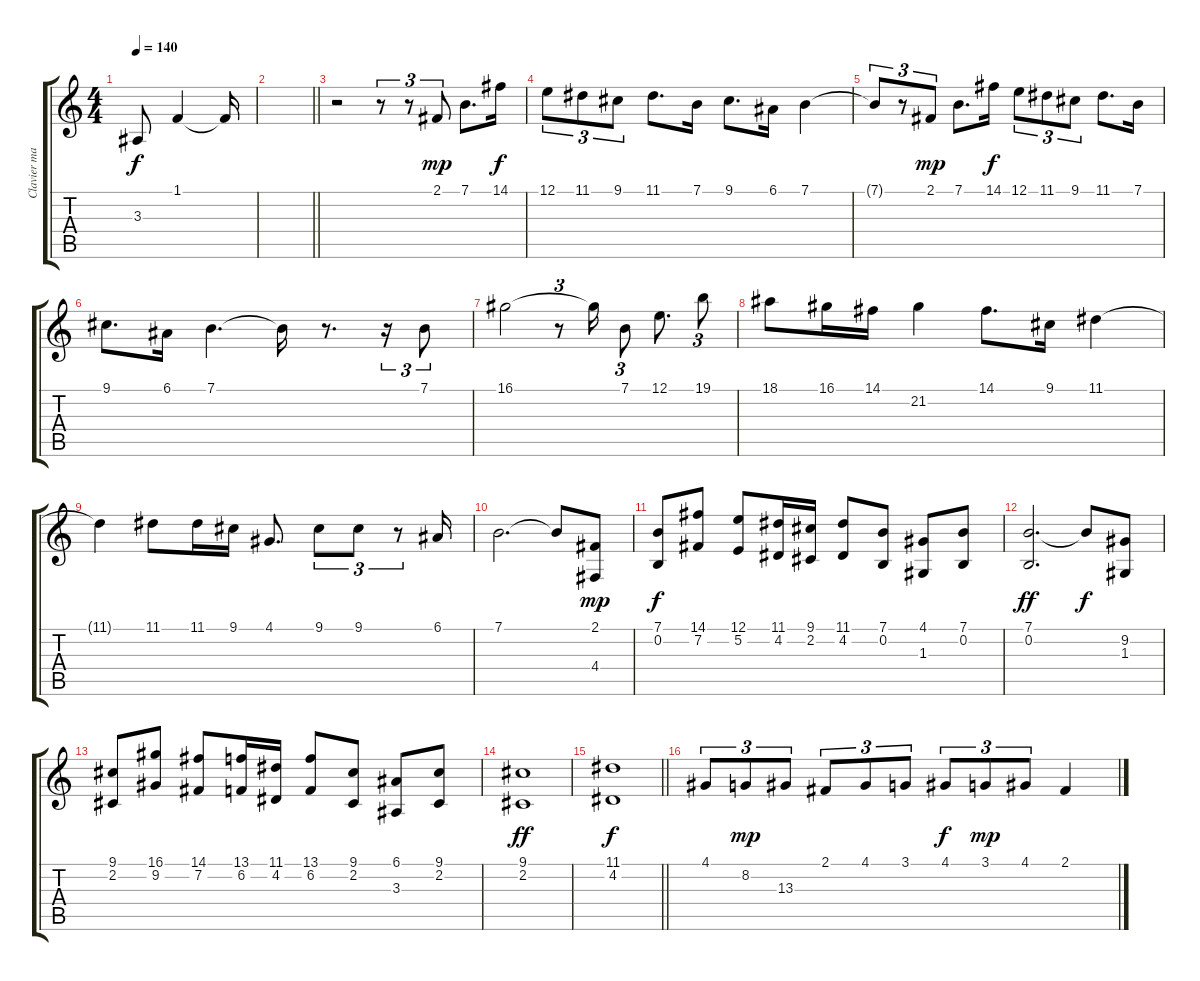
\track ("Clavier main droite" "Clavier ma") {instrument stringensemble1}
\staff {score tabs}
\tuning (E4 B3 G3 D3 A2 E2) {hide}
\ts (4 4)
\tempo 140
\clef g2
\ks c
3.3.8{dy f} 1.1.4 1.1{t}.16 |
\barLineRight lightlight
|
r.2 r.8{tu (3 2)} r.8{tu (3 2)} 2.1.8{tu (3 2) dy mp} 7.1.8{d} 14.1.16{dy f} |
12.1.8{tu (3 2)} 11.1.8{tu (3 2)} 9.1.8{tu (3 2)} 11.1.8{d} 7.1.16 9.1.8{d} 6.1.16 7.1.4 |
7.1{t}.8{tu (3 2)} r.8{tu (3 2)} 2.1.8{tu (3 2) dy mp} 7.1.8{d} 14.1.16{dy f} 12.1.8{tu (3 2)} 11.1.8{tu (3 2)} 9.1.8{tu (3 2)} 11.1.8{d} 7.1.16 |
9.1.8{d} 6.1.16 7.1.4{d} 7.1{t}.16 r.8{d} r.16{tu (3 2)} 7.1.8{tu (3 2)} |
16.1.2 r.8{tu (3 2)} 16.1{t}.16 7.1.8{tu (3 2)} 12.1.8{d} 19.1.8{tu (3 2)} |
18.1.8 16.1.16 14.1.16 21.2.4 14.1.8{d} 9.1.16 11.1.4 |
11.1{t}.4 11.1.8 11.1.16 9.1.16 4.1.8{d} 9.1.8{tu (3 2)} 9.1.8{tu (3 2)} r.8{tu (3 2)} 6.1.16 |
7.1.2{d} 7.1{t}.8 (2.1 4.4).8{dy mp} |
(7.1 0.2).8{dy f} (14.1 7.2).8 (12.1 5.2).8 (11.1 4.2).16 (9.1 2.2).16 (11.1 4.2).8 (7.1 0.2).8 (4.1 1.3).8 (7.1 0.2).8 |
(7.1 0.2).2{d dy ff} 7.1{t}.8{dy f} (9.2 1.3).8 |
(9.1 2.2).8 (16.1 9.2).8 (14.1 7.2).8 (13.1 6.2).16 (11.1 4.2).16 (13.1 6.2).8 (9.1 2.2).8 (6.1 3.3).8 (9.1 2.2).8 |
(9.1 2.2).1{dy ff} |
\barLineRight lightlight
(11.1 4.2).1{dy f} |
4.1.8{tu (3 2)} 8.2.8{tu (3 2) dy mp} 13.3.8{tu (3 2)} 2.1.8{tu (3 2)} 4.1.8{tu (3 2)} 3.1.8{tu (3 2)} 4.1.8{tu (3 2) dy f} 3.1.8{tu (3 2) dy mp} 4.1.8{tu (3 2)} 2.1.4
